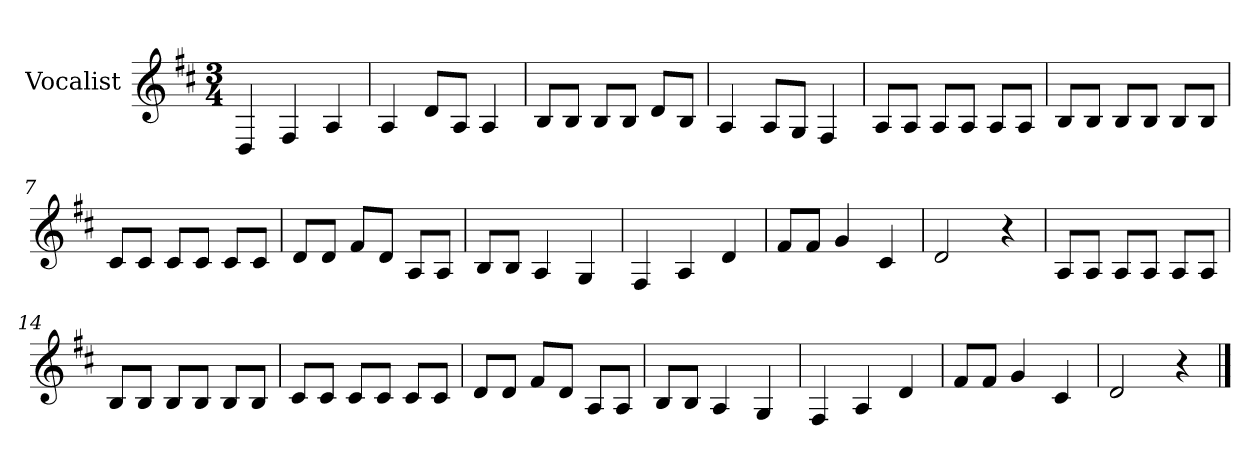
**kern
*part1
*staff1
*I"Vocalist
*k[f#c#]
*D:
*M3/4
=1
4D
4F#
4A
=2
4A
8dL
8AJ
4A
=3
8BL
8BJ
8BL
8BJ
8dL
8BJ
=4
4A
8AL
8GJ
4F#
=5
8AL
8AJ
8AL
8AJ
8AL
8AJ
=6
8BL
8BJ
8BL
8BJ
8BL
8BJ
=7
8c#L
8c#J
8c#L
8c#J
8c#L
8c#J
=8
8dL
8dJ
8f#L
8dJ
8AL
8AJ
=9
8BL
8BJ
4A
4G
=10
4F#
4A
4d
=11
8f#L
8f#J
4g
4c#
=12
2d
4r
=13
8AL
8AJ
8AL
8AJ
8AL
8AJ
=14
8BL
8BJ
8BL
8BJ
8BL
8BJ
=15
8c#L
8c#J
8c#L
8c#J
8c#L
8c#J
=16
8dL
8dJ
8f#L
8dJ
8AL
8AJ
=17
8BL
8BJ
4A
4G
=18
4F#
4A
4d
=19
8f#L
8f#J
4g
4c#
=20
2d
4r
==
*-
